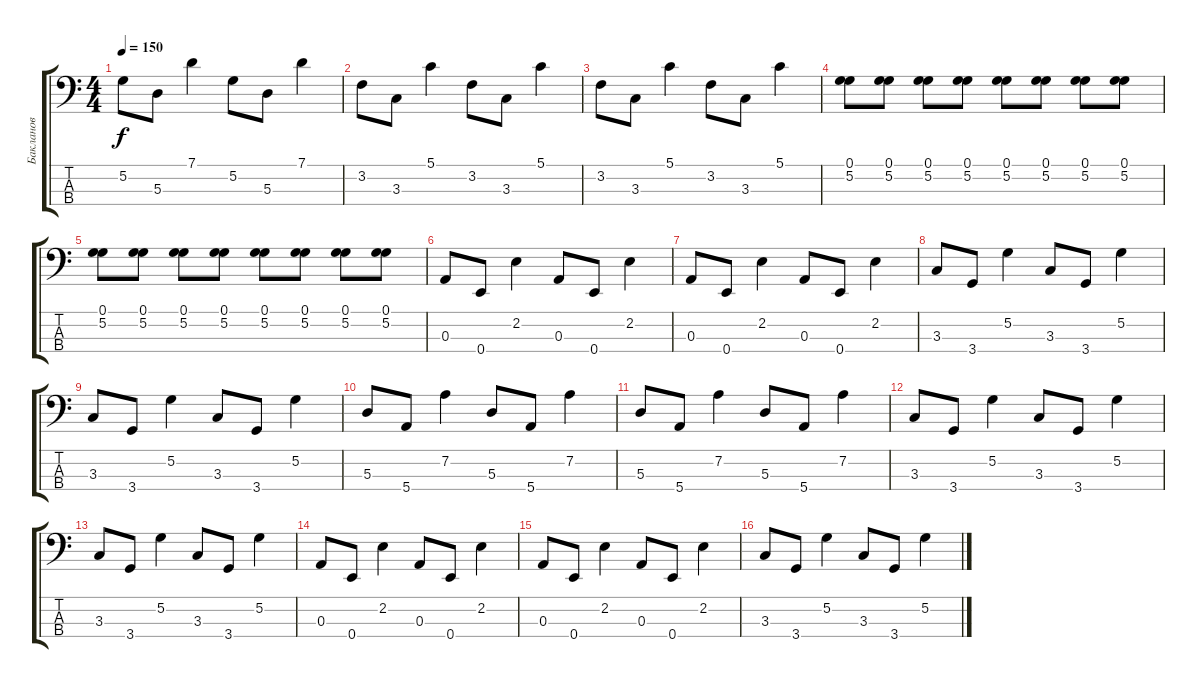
\track ("Бакланов" "Бакланов") {instrument electricbasspick}
\staff {score tabs}
\tuning (G2 D2 A1 E1) {hide}
\ts (4 4)
\tempo 150
\clef f4
\ks c
5.2.8{dy f} 5.3.8 7.1.4 5.2.8 5.3.8 7.1.4 |
3.2.8 3.3.8 5.1.4 3.2.8 3.3.8 5.1.4 |
3.2.8 3.3.8 5.1.4 3.2.8 3.3.8 5.1.4 |
(0.1 5.2).8 (0.1 5.2).8 (0.1 5.2).8 (0.1 5.2).8 (0.1 5.2).8 (0.1 5.2).8 (0.1 5.2).8 (0.1 5.2).8 |
(0.1 5.2).8 (0.1 5.2).8 (0.1 5.2).8 (0.1 5.2).8 (0.1 5.2).8 (0.1 5.2).8 (0.1 5.2).8 (0.1 5.2).8 |
0.3.8 0.4.8 2.2.4 0.3.8 0.4.8 2.2.4 |
0.3.8 0.4.8 2.2.4 0.3.8 0.4.8 2.2.4 |
3.3.8 3.4.8 5.2.4 3.3.8 3.4.8 5.2.4 |
3.3.8 3.4.8 5.2.4 3.3.8 3.4.8 5.2.4 |
5.3.8 5.4.8 7.2.4 5.3.8 5.4.8 7.2.4 |
5.3.8 5.4.8 7.2.4 5.3.8 5.4.8 7.2.4 |
3.3.8 3.4.8 5.2.4 3.3.8 3.4.8 5.2.4 |
3.3.8 3.4.8 5.2.4 3.3.8 3.4.8 5.2.4 |
0.3.8 0.4.8 2.2.4 0.3.8 0.4.8 2.2.4 |
0.3.8 0.4.8 2.2.4 0.3.8 0.4.8 2.2.4 |
3.3.8 3.4.8 5.2.4 3.3.8 3.4.8 5.2.4
